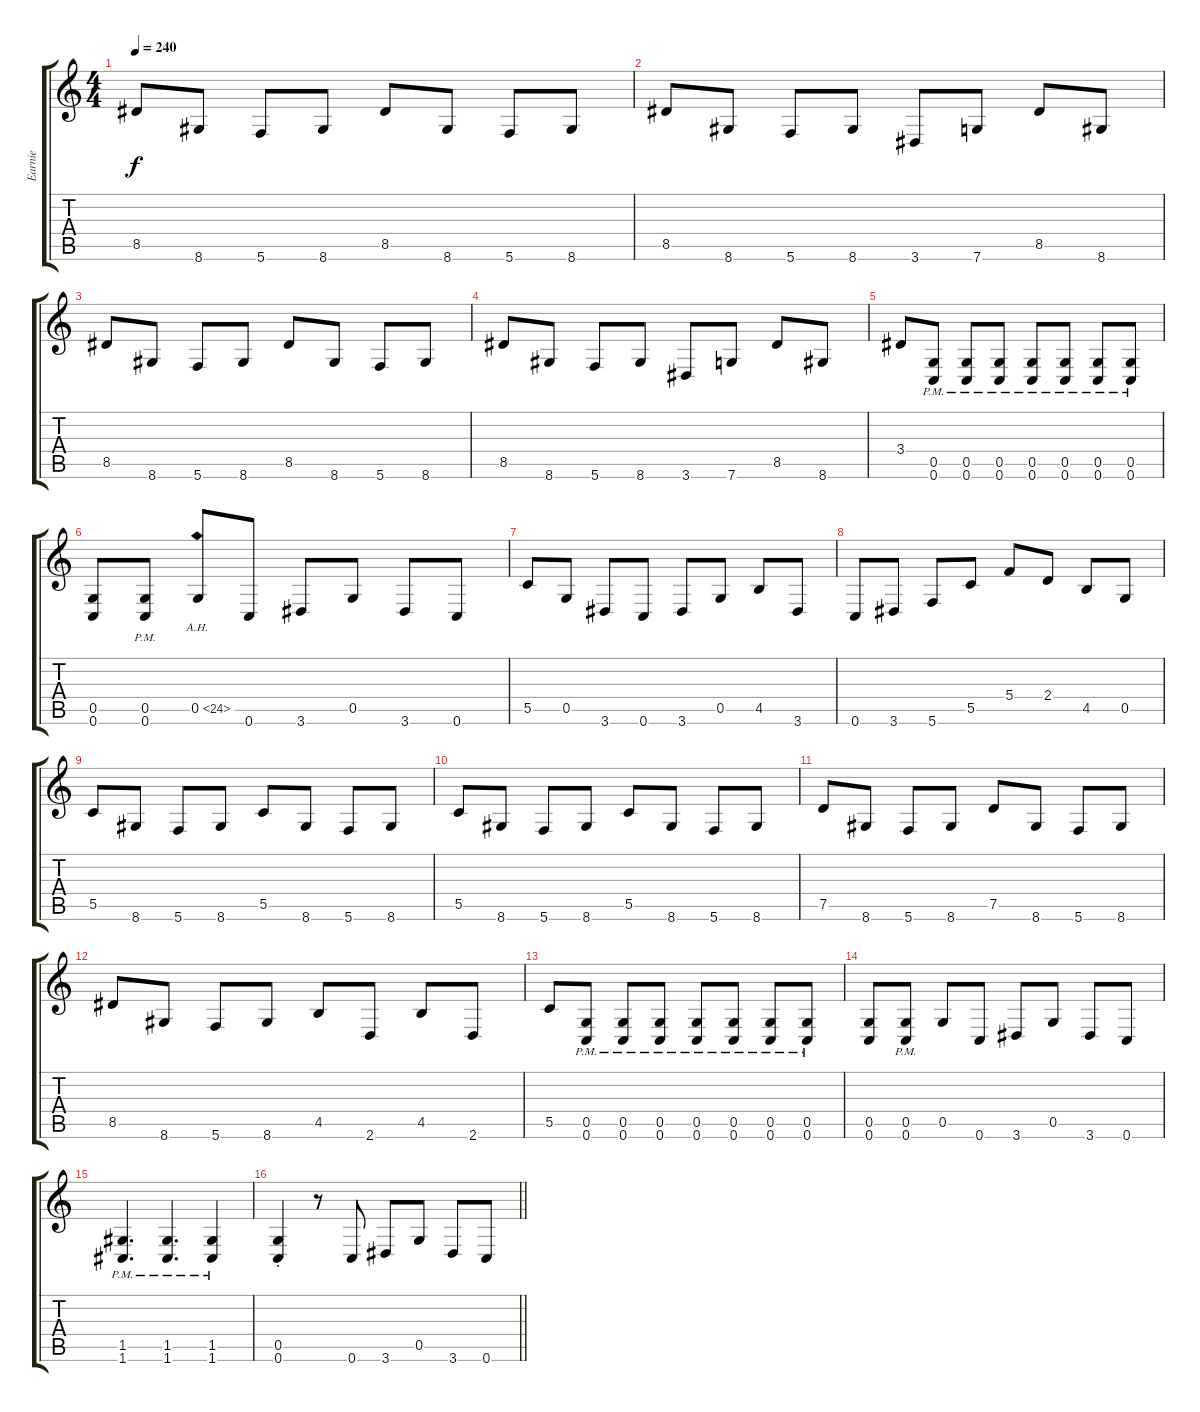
\track ("Earnie" "Earnie") {instrument overdrivenguitar}
\staff {score tabs}
\tuning (D4 A3 F3 C3 G2 C2) {hide}
\ts (4 4)
\tempo 240
\clef g2
\ks c
8.5.8{dy f} 8.6.8 5.6.8 8.6.8 8.5.8 8.6.8 5.6.8 8.6.8 |
8.5.8 8.6.8 5.6.8 8.6.8 3.6.8 7.6.8 8.5.8 8.6.8 |
8.5.8 8.6.8 5.6.8 8.6.8 8.5.8 8.6.8 5.6.8 8.6.8 |
8.5.8 8.6.8 5.6.8 8.6.8 3.6.8 7.6.8 8.5.8 8.6.8 |
3.4.8 (0.5{pm} 0.6{pm}).8 (0.5{pm} 0.6{pm}).8 (0.5{pm} 0.6{pm}).8 (0.5{pm} 0.6{pm}).8 (0.5{pm} 0.6{pm}).8 (0.5{pm} 0.6{pm}).8 (0.5{pm} 0.6{pm}).8 |
(0.5 0.6).8 (0.5{pm} 0.6{pm}).8 0.5{ah 24}.8 0.6.8 3.6.8 0.5.8 3.6.8 0.6.8 |
5.5.8 0.5.8 3.6.8 0.6.8 3.6.8 0.5.8 4.5.8 3.6.8 |
0.6.8 3.6.8 5.6.8 5.5.8 5.4.8 2.4.8 4.5.8 0.5.8 |
5.5.8 8.6.8 5.6.8 8.6.8 5.5.8 8.6.8 5.6.8 8.6.8 |
5.5.8 8.6.8 5.6.8 8.6.8 5.5.8 8.6.8 5.6.8 8.6.8 |
7.5.8 8.6.8 5.6.8 8.6.8 7.5.8 8.6.8 5.6.8 8.6.8 |
8.5.8 8.6.8 5.6.8 8.6.8 4.5.8 2.6.8 4.5.8 2.6.8 |
5.5.8 (0.5{pm} 0.6{pm}).8 (0.5{pm} 0.6{pm}).8 (0.5{pm} 0.6{pm}).8 (0.5{pm} 0.6{pm}).8 (0.5{pm} 0.6{pm}).8 (0.5{pm} 0.6{pm}).8 (0.5{pm} 0.6{pm}).8 |
(0.5 0.6).8 (0.5{pm} 0.6{pm}).8 0.5.8 0.6.8 3.6.8 0.5.8 3.6.8 0.6.8 |
(1.5{pm} 1.6{pm}).4{d} (1.5{pm} 1.6{pm}).4{d} (1.5{pm} 1.6{pm}).4 |
\barLineRight lightlight
(0.5{st} 0.6).4 r.8 0.6.8 3.6.8 0.5.8 3.6.8 0.6.8
